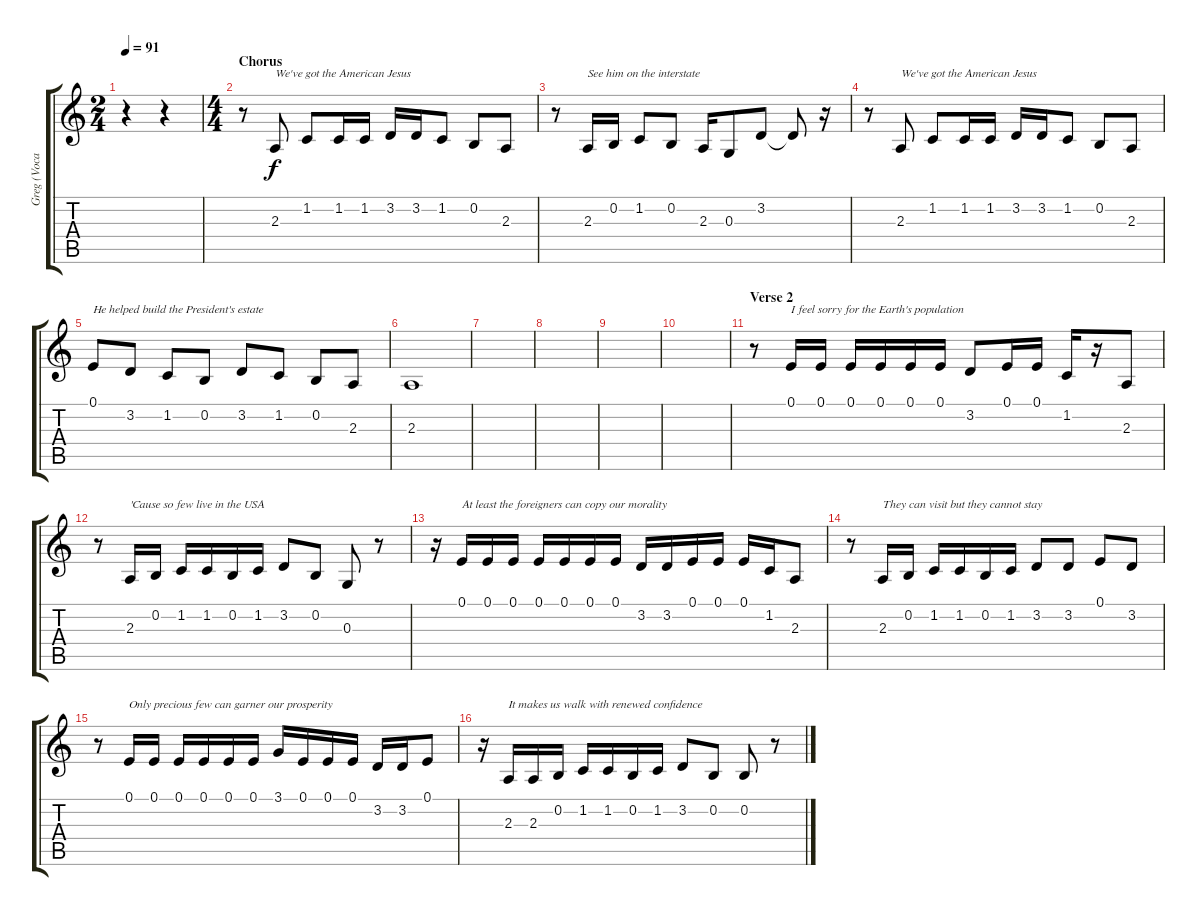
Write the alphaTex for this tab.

\track ("Greg (Vocals)" "Greg (Voca") {instrument oboe}
\staff {score tabs}
\tuning (E4 B3 G3 D3 A2 E2) {hide}
\ts (2 4)
\tempo 91
\clef g2
\ks c
r.4{dy f} r.4 |
\ts (4 4)
\section ("" "Chorus")
r.8 2.3.8{txt "We've got the American Jesus"} 1.2.8 1.2.16 1.2.16 3.2.16 3.2.16 1.2.8 0.2.8 2.3.8 |
r.8 2.3.16{txt "See him on the interstate"} 0.2.16 1.2.8 0.2.8 2.3.16 0.3.8 3.2.8 3.2{t}.8 r.16 |
r.8 2.3.8{txt "We've got the American Jesus"} 1.2.8 1.2.16 1.2.16 3.2.16 3.2.16 1.2.8 0.2.8 2.3.8 |
0.1.8{txt "He helped build the President's estate"} 3.2.8 1.2.8 0.2.8 3.2.8 1.2.8 0.2.8 2.3.8 |
2.3.1 |
|
|
|
|
\section ("" "Verse 2")
r.8 0.1.16{txt "I feel sorry for the Earth's population"} 0.1.16 0.1.16 0.1.16 0.1.16 0.1.16 3.2.8 0.1.16 0.1.16 1.2.16 r.16 2.3.8 |
r.8 2.3.16{txt "'Cause so few live in the USA"} 0.2.16 1.2.16 1.2.16 0.2.16 1.2.16 3.2.8 0.2.8 0.3.8 r.8 |
r.16 0.1.16{txt "At least the foreigners can copy our morality"} 0.1.16 0.1.16 0.1.16 0.1.16 0.1.16 0.1.16 3.2.16 3.2.16 0.1.16 0.1.16 0.1.16 1.2.16 2.3.8 |
r.8 2.3.16{txt "They can visit but they cannot stay"} 0.2.16 1.2.16 1.2.16 0.2.16 1.2.16 3.2.8 3.2.8 0.1.8 3.2.8 |
r.8 0.1.16{txt "Only precious few can garner our prosperity"} 0.1.16 0.1.16 0.1.16 0.1.16 0.1.16 3.1.16 0.1.16 0.1.16 0.1.16 3.2.16 3.2.16 0.1.8 |
r.16 2.3.16{txt "It makes us walk with renewed confidence"} 2.3.16 0.2.16 1.2.16 1.2.16 0.2.16 1.2.16 3.2.8 0.2.8 0.2.8 r.8
